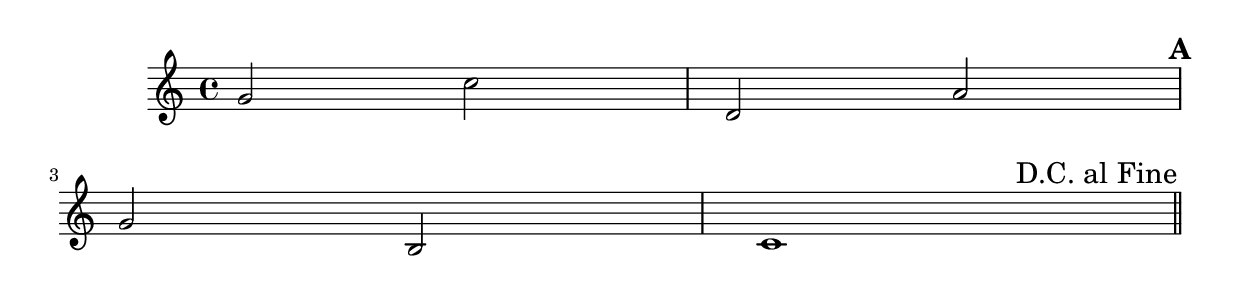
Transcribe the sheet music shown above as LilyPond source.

%% Do not edit this file; it is auto-generated from LSR http://lsr.dsi.unimi.it
%% This file is in the public domain.
\version "2.13.1"

\header {
  lsrtags = "text"

%% Translation of GIT committish: e968d89055d045a29276db76970570f30ccc917e
  texidoces = "
Las marcas se pueden imprimir al final de la línea actual, en vez de
al comienzo de la línea siguiente.  Esto es útil principalmente cuando
se tiene que añadir una marca al final de la partitura (donde no hay
línea siguiente).

En tales casos, el extremo derecho de la marca se tiene que alinear
con la última línea divisoria, como muestra la segunda línea de este
ejemplo.

"
  doctitlees = "Imprimir marcas al final de la línea o de la partitura"

%% Translation of GIT committish: 0364058d18eb91836302a567c18289209d6e9706
  texidocde = "
Zeichen können auch am Ende der aktuellen Zeile ausgegeben werden, anstatt
dass sie auf die folgende Zeile verschoben werden.  Das ist nüztlich,
wenn ein Zeichen am Ende einer Partitur eingefügt werden soll, wo
gar keine nächste Zeile vorhanden ist.

In derartigen Fällen muss die rechte Ecke des Zeichens an dem letzten
Taktstrich ausgerichtet werden, wie die zweite Zeile des Beispiels zeigt.

"
  doctitlede = "Zeichen am Ende einer Zeile oder Partitur setzen"

  texidoc = "
Marks can be printed at the end of the current line, instead of the
beginning of the following line. This is particularly useful when a
mark has to be added at the end of a score -- when there is no next
line.

In such cases, the right end of the mark has to be aligned with the
final bar line, as demonstrated on the second line of this example. 

"
  doctitle = "Printing marks at the end of a line or a score"
} % begin verbatim

\relative c'' {  
  \override Score.RehearsalMark #'break-visibility = #begin-of-line-invisible
  g2 c
  d,2 a'
  \mark \default
  \break
  g2 b,
  c1 \bar "||"
  \override Score.RehearsalMark #'self-alignment-X = #RIGHT  
  \mark "D.C. al Fine"
}
